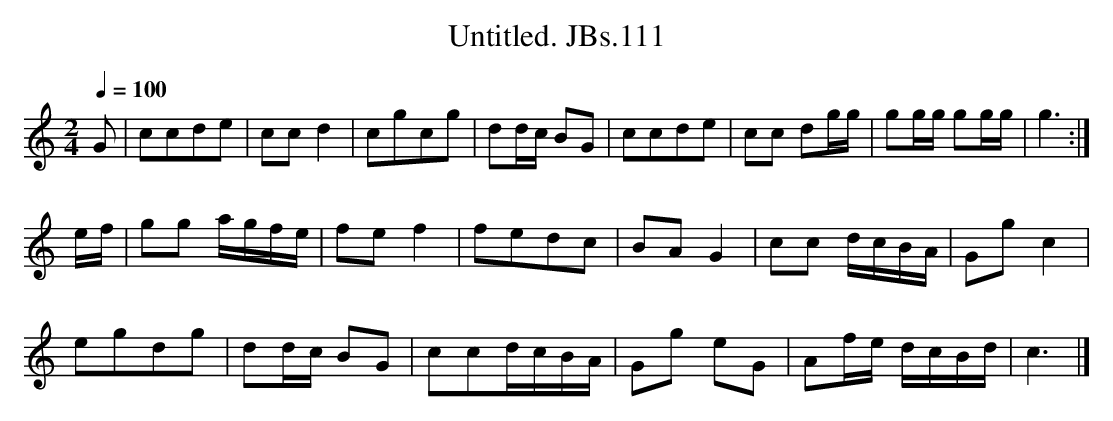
X:1
T:Untitled. JBs.111
M:2/4
L:1/8
Q:1/4=100
K:C
G|ccde|ccd2|cgcg|dd/c/ BG|ccde|cc dg/g/|gg/g/ gg/g/|g3:|
e/f/|gg a/g/f/e/|fe f2|fedc|BA G2|cc d/c/B/A/|Gg c2|
egdg|dd/c/ BG|ccd/c/B/A/|Gg eG|Af/e/ d/c/B/d/|c3|]
